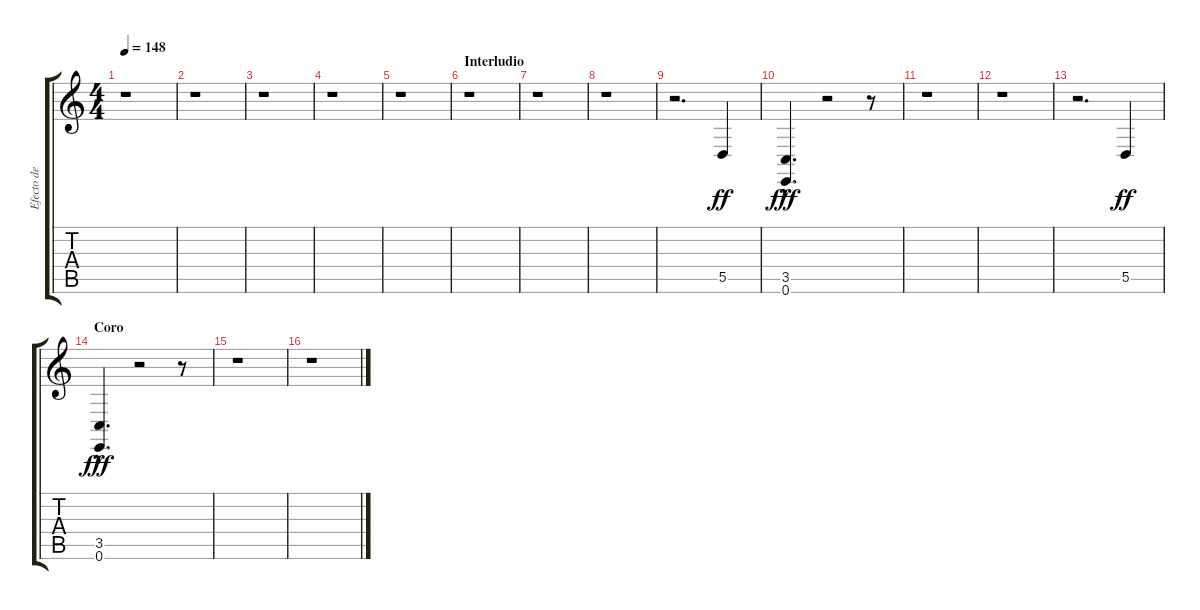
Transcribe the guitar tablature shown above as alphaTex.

\track ("Efecto de bala Bizarra" "Efecto de ") {instrument gunshot}
\staff {score tabs}
\tuning (E4 B3 G3 D3 A2 E2) {hide}
\ts (4 4)
\tempo 148
\clef g2
\ks c
r.1{dy fff} |
r.1 |
r.1 |
r.1 |
r.1 |
\section ("" "Interludio")
r.1 |
r.1 |
r.1 |
r.2{d} 5.5.4{dy ff} |
(3.5{hac} 0.6{hac}).4{d dy fff} r.2 r.8 |
r.1 |
r.1 |
r.2{d} 5.5.4{dy ff} |
\section ("" "Coro")
(3.5{hac} 0.6{hac}).4{d dy fff} r.2 r.8 |
r.1 |
r.1
